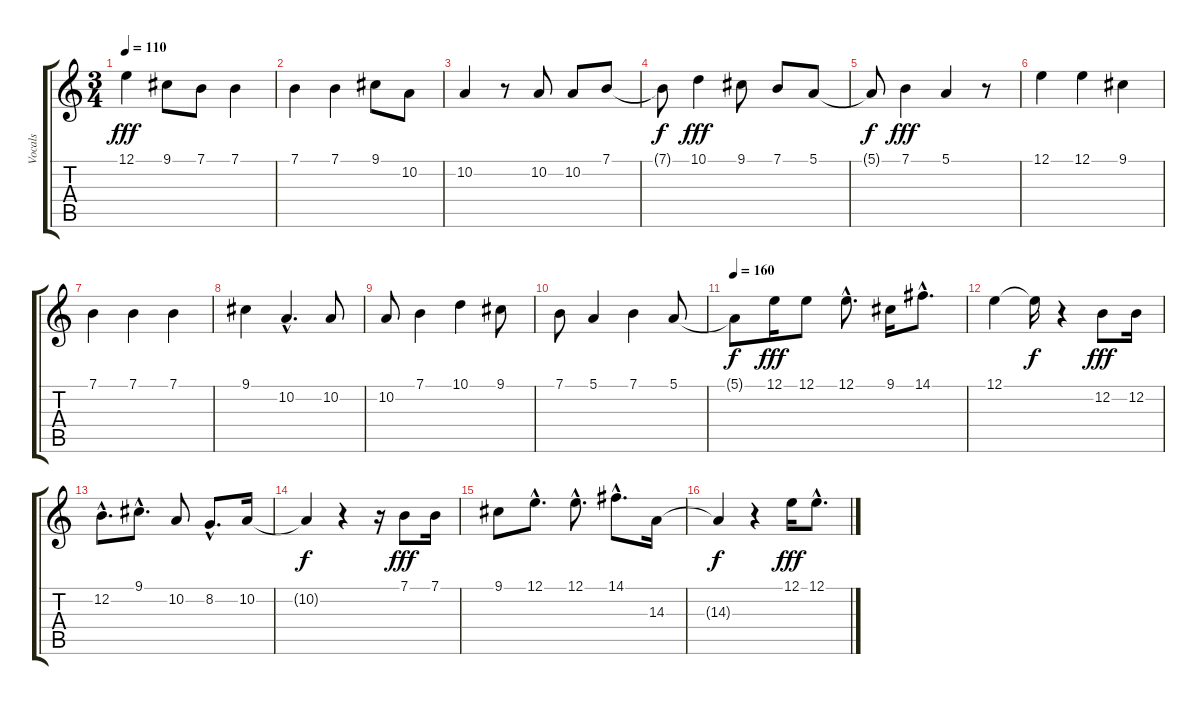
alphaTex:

\track ("Vocals" "Vocals") {instrument voiceoohs}
\staff {score tabs}
\tuning (E4 B3 G3 D3 A2 E2) {hide}
\ts (3 4)
\tempo 110
\clef g2
\ks c
12.1.4{dy fff} 9.1.8 7.1.8 7.1.4 |
7.1.4 7.1.4 9.1.8 10.2.8 |
10.2.4 r.8 10.2.8 10.2.8 7.1.8 |
7.1{t}.8{dy f} 10.1.4{dy fff} 9.1.8 7.1.8 5.1.8 |
5.1{t}.8{dy f} 7.1.4{dy fff} 5.1.4 r.8 |
12.1.4 12.1.4 9.1.4 |
7.1.4 7.1.4 7.1.4 |
9.1.4 10.2{hac}.4{d} 10.2.8 |
10.2.8 7.1.4 10.1.4 9.1.8 |
7.1.8 5.1.4 7.1.4 5.1.8 |
\tempo 160
5.1{t}.8{dy f} 12.1.16{dy fff} 12.1.8 12.1{hac}.8{d} 9.1.16 14.1{hac}.8{d} |
12.1.4 12.1{t}.16{dy f} r.4 12.2.8{dy fff} 12.2.16 |
12.2{hac}.8{d} 9.1{hac}.8{d} 10.2.8 8.2{hac}.8{d} 10.2.16 |
10.2{t}.4{dy f} r.4 r.16 7.1.8{dy fff} 7.1.16 |
9.1.8 12.1{hac}.8{d} 12.1{hac}.8{d} 14.1{hac}.8{d} 14.3.16 |
14.3{t}.4{dy f} r.4 12.1.16{dy fff} 12.1{hac}.8{d}
